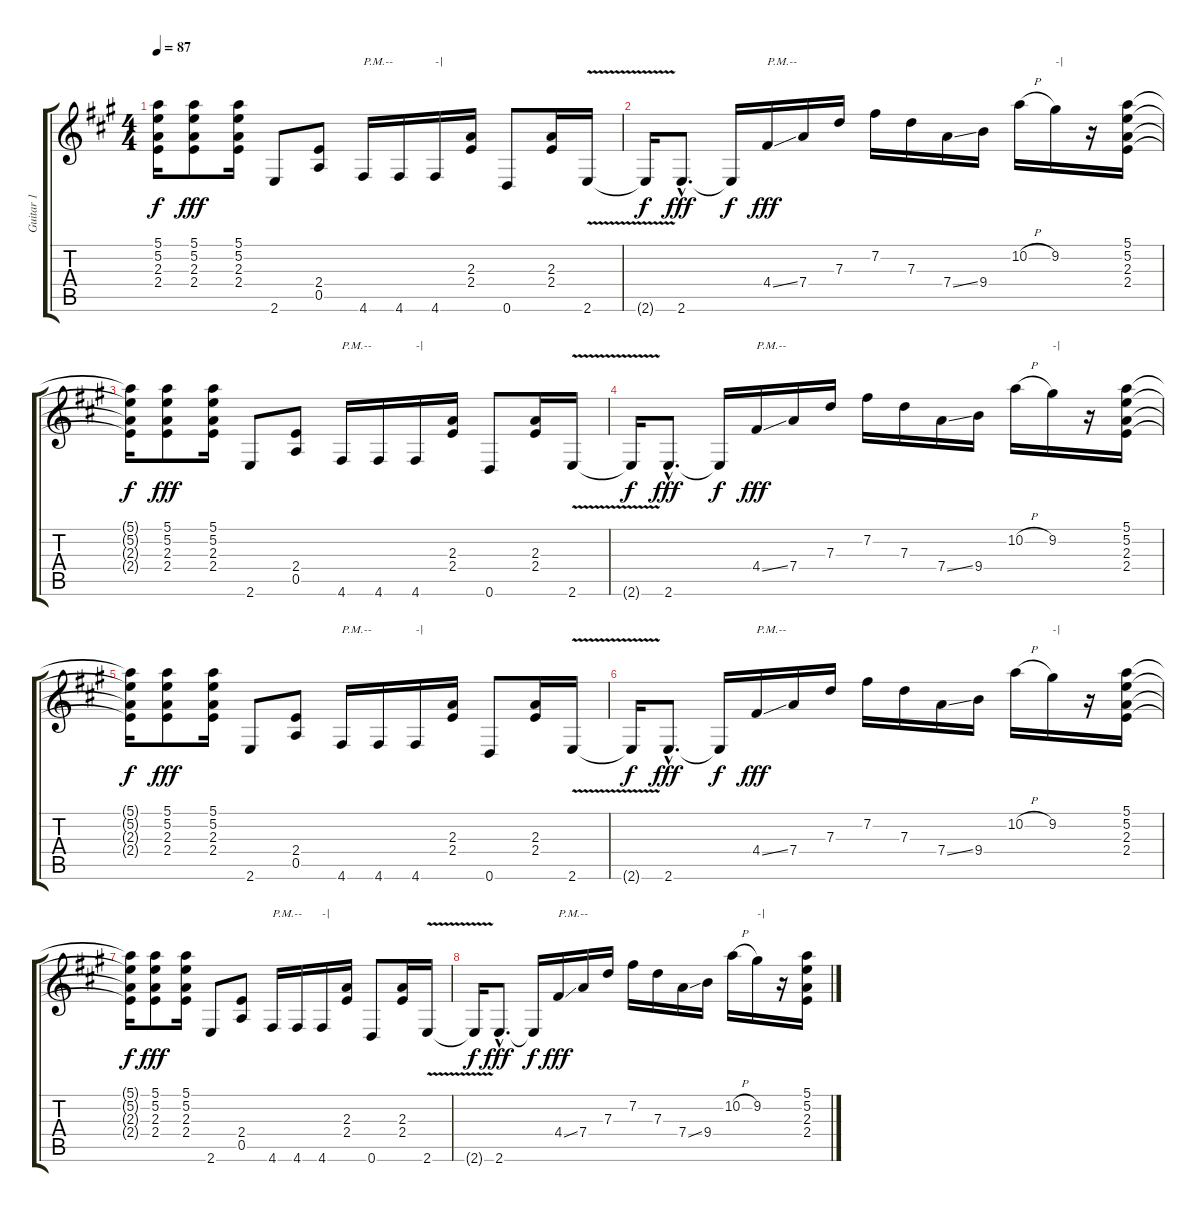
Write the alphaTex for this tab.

\track ("Guitar 1" "Guitar 1") {instrument distortionguitar}
\staff {score tabs}
\tuning (E4 B3 G3 D3 A2 D2) {hide}
\ts (4 4)
\tempo 87
\clef g2
\ks a
(5.1{t} 5.2{t} 2.3{t} 2.4{t}).16{dy f} (5.1 5.2 2.3 2.4).8{dy fff} (5.1 5.2 2.3 2.4).16 2.6.8 (2.4 0.5).8 4.6.16{txt "P.M.--"} 4.6.16 4.6.16{txt "-|"} (2.3 2.4).16 0.6.8 (2.3 2.4).16 2.6{v}.16 |
2.6{t}.16{dy f} 2.6{hac}.8{d dy fff volume 0} 2.6{t}.16{dy f} 4.4{ss}.16{txt "P.M.--" dy fff volume 13} 7.4.16 7.3.16 7.2.16 7.3.16 7.4{ss}.16 9.4.16 10.2{h}.16 9.2.16{txt "-|"} r.16 (5.1 5.2 2.3 2.4).16 |
(5.1{t} 5.2{t} 2.3{t} 2.4{t}).16{dy f} (5.1 5.2 2.3 2.4).8{dy fff} (5.1 5.2 2.3 2.4).16 2.6.8 (2.4 0.5).8 4.6.16{txt "P.M.--"} 4.6.16 4.6.16{txt "-|"} (2.3 2.4).16 0.6.8 (2.3 2.4).16 2.6{v}.16 |
2.6{t}.16{dy f} 2.6{hac}.8{d dy fff volume 0} 2.6{t}.16{dy f} 4.4{ss}.16{txt "P.M.--" dy fff volume 13} 7.4.16 7.3.16 7.2.16 7.3.16 7.4{ss}.16 9.4.16 10.2{h}.16 9.2.16{txt "-|"} r.16 (5.1 5.2 2.3 2.4).16 |
(5.1{t} 5.2{t} 2.3{t} 2.4{t}).16{dy f} (5.1 5.2 2.3 2.4).8{dy fff} (5.1 5.2 2.3 2.4).16 2.6.8 (2.4 0.5).8 4.6.16{txt "P.M.--"} 4.6.16 4.6.16{txt "-|"} (2.3 2.4).16 0.6.8 (2.3 2.4).16 2.6{v}.16 |
2.6{t}.16{dy f} 2.6{hac}.8{d dy fff volume 0} 2.6{t}.16{dy f} 4.4{ss}.16{txt "P.M.--" dy fff volume 13} 7.4.16 7.3.16 7.2.16 7.3.16 7.4{ss}.16 9.4.16 10.2{h}.16 9.2.16{txt "-|"} r.16 (5.1 5.2 2.3 2.4).16 |
(5.1{t} 5.2{t} 2.3{t} 2.4{t}).16{dy f} (5.1 5.2 2.3 2.4).8{dy fff} (5.1 5.2 2.3 2.4).16 2.6.8 (2.4 0.5).8 4.6.16{txt "P.M.--"} 4.6.16 4.6.16{txt "-|"} (2.3 2.4).16 0.6.8 (2.3 2.4).16 2.6{v}.16 |
2.6{t}.16{dy f} 2.6{hac}.8{d dy fff volume 0} 2.6{t}.16{dy f} 4.4{ss}.16{txt "P.M.--" dy fff volume 13} 7.4.16 7.3.16 7.2.16 7.3.16 7.4{ss}.16 9.4.16 10.2{h}.16 9.2.16{txt "-|"} r.16 (5.1 5.2 2.3 2.4).16
